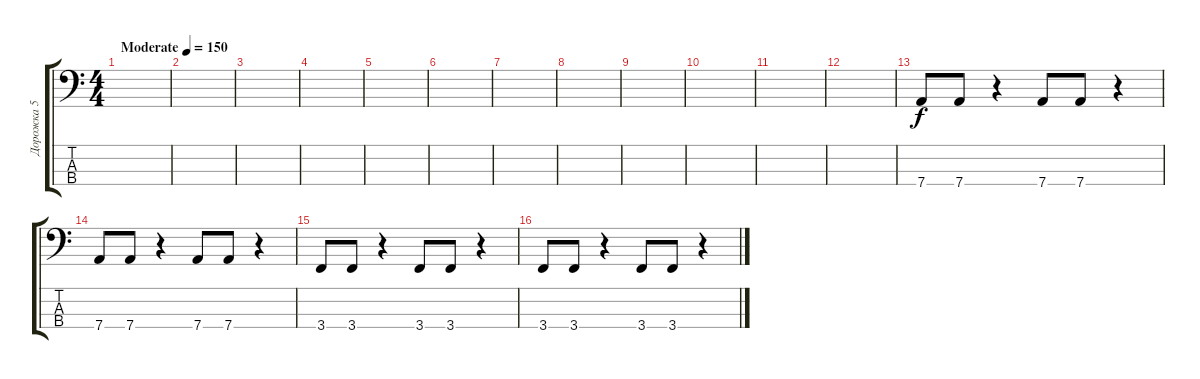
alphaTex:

\track ("Дорожка 5" "Дорожка 5") {instrument electricbassfinger}
\staff {score tabs}
\tuning (F2 C2 G1 D1) {hide}
\ts (4 4)
\tempo (150 "Moderate")
\clef f4
\ks c
|
|
|
|
|
|
|
|
|
|
|
|
7.4.8 7.4.8 r.4 7.4.8 7.4.8 r.4 |
7.4.8 7.4.8 r.4 7.4.8 7.4.8 r.4 |
3.4.8 3.4.8 r.4 3.4.8 3.4.8 r.4 |
3.4.8 3.4.8 r.4 3.4.8 3.4.8 r.4
